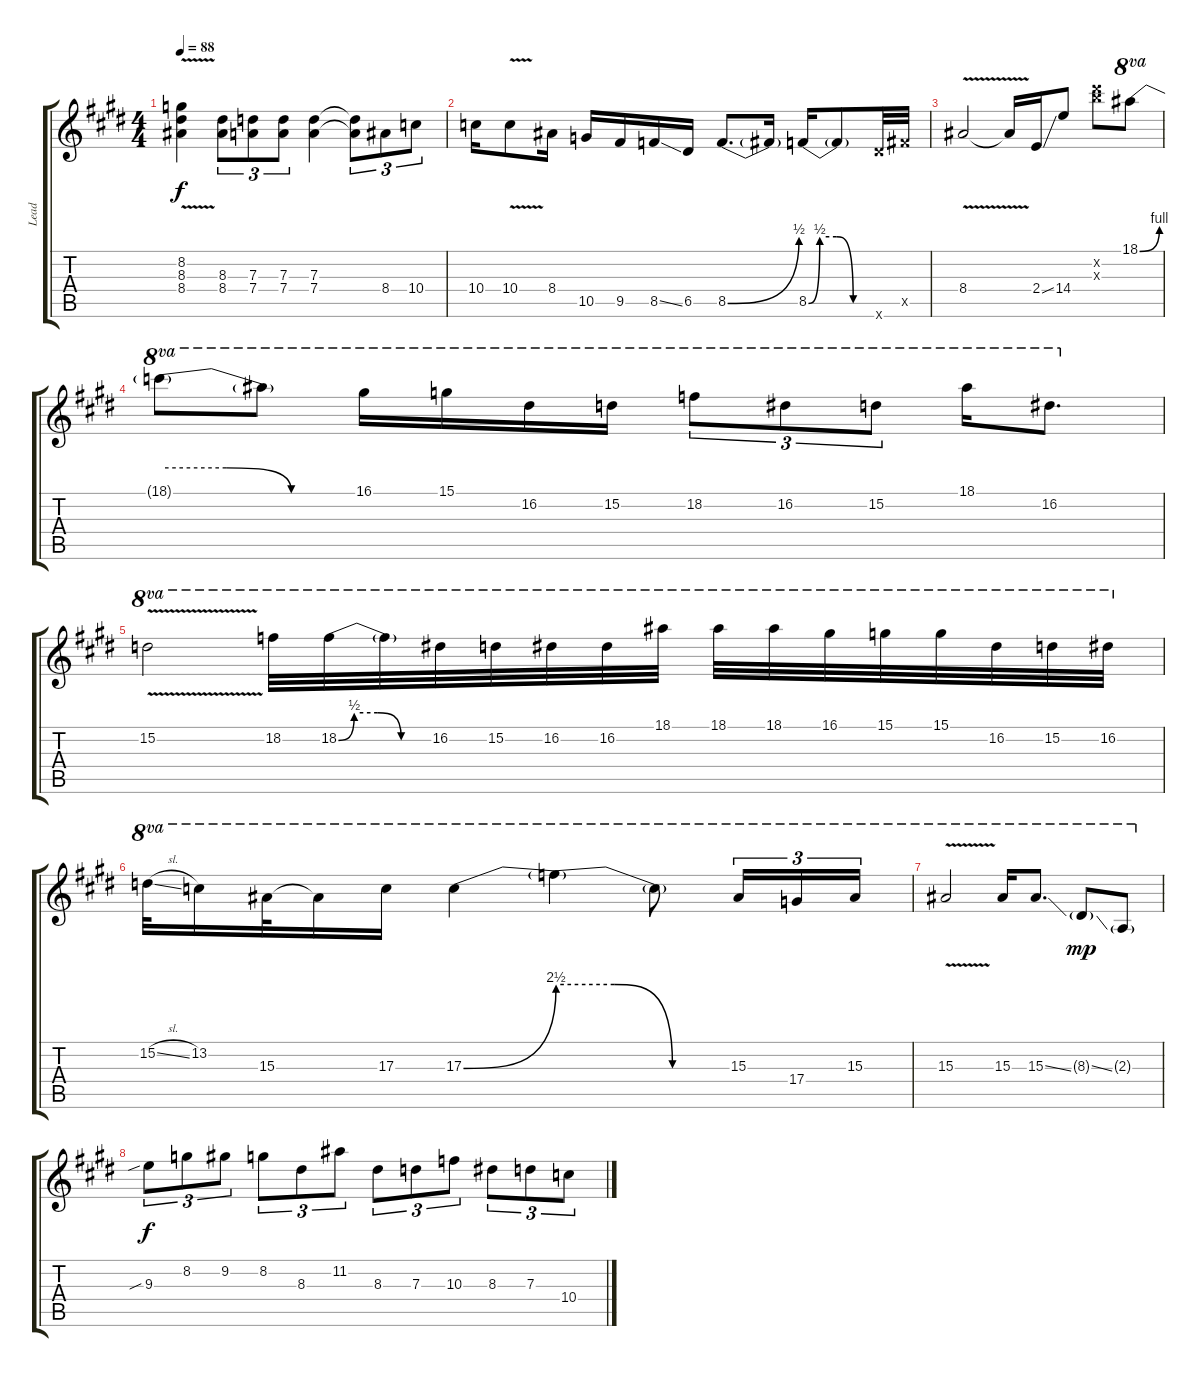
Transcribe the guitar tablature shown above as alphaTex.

\track ("Lead" "Lead") {instrument distortionguitar}
\staff {score tabs}
\tuning (E4 B3 G3 D3 A2 E2) {hide}
\ts (4 4)
\tempo 88
\clef g2
\ks e
(8.2{v} 8.3{v} 8.4{v}).4{dy f} (8.3 8.4).8{tu (3 2)} (7.3 7.4).8{tu (3 2)} (7.3 7.4).8{tu (3 2)} (7.3 7.4).4 (7.3{t} 7.4{t}).8{tu (3 2)} 8.4.8{tu (3 2)} 10.4.8{tu (3 2)} |
10.4.16 10.4{v}.8 8.4.16 10.5.16 9.5.16 8.5{ss}.16 6.5.16 8.5{be (bend 0 0 60 2)}.8{d} 8.5{t}.16 8.5{be (custom 0 0 10 2 25 2 40 0 60 0)}.16 8.5{t}.8 11.6{x}.32 9.5{x}.32 |
8.4{v}.2 8.4{t}.16 2.4{ss}.16 14.4.8 (16.2{x} 16.3{x}).8 18.1{be (bend 0 0 60 4)}.8{ot 8va} |
18.1{be (custom 0 4 20 4 40 0 60 0) t}.8{ot 8va} 18.1{t}.8{ot 8va} 16.1.16{ot 8va} 15.1.16{ot 8va} 16.2.16{ot 8va} 15.2.16{ot 8va} 18.2.8{tu (3 2) ot 8va} 16.2.8{tu (3 2) ot 8va} 15.2.8{tu (3 2) ot 8va} 18.1.16{ot 8va} 16.2.8{d ot 8va} |
15.2{v}.2{ot 8va} 18.2.32{ot 8va} 18.2{be (custom 0 0 10 2 25 2 40 0 60 0)}.32{ot 8va} 18.2{t}.32{ot 8va} 16.2.32{ot 8va} 15.2.32{ot 8va} 16.2.32{ot 8va} 16.2.32{ot 8va} 18.1.32{ot 8va} 18.1.32{ot 8va} 18.1.32{ot 8va} 16.1.32{ot 8va} 15.1.32{ot 8va} 15.1.32{ot 8va} 16.2.32{ot 8va} 15.2.32{ot 8va} 16.2.32{ot 8va} |
15.2{sl}.32{ot 8va} 13.2.16{ot 8va} 15.3.32{ot 8va} 15.3{t}.16{ot 8va} 17.3.16{ot 8va} 17.3{be (bend 0 0 60 10)}.4{ot 8va} 17.3{be (custom 0 10 20 10 40 0 60 0) t}.4{ot 8va} 17.3{t}.8{ot 8va} 15.3.16{tu (3 2) ot 8va} 17.4.16{tu (3 2) ot 8va} 15.3.16{tu (3 2) ot 8va} |
15.3{v}.2{ot 8va} 15.3.16{ot 8va} 15.3{ss}.8{d ot 8va} 8.3{ss g}.8{ot 8va dy mp} 2.3{g}.8{ot 8va} |
9.3{sib}.8{tu (3 2) dy f} 8.2.8{tu (3 2)} 9.2.8{tu (3 2)} 8.2.8{tu (3 2)} 8.3.8{tu (3 2)} 11.2.8{tu (3 2)} 8.3.8{tu (3 2)} 7.3.8{tu (3 2)} 10.3.8{tu (3 2)} 8.3.8{tu (3 2)} 7.3.8{tu (3 2)} 10.4.8{tu (3 2)}
